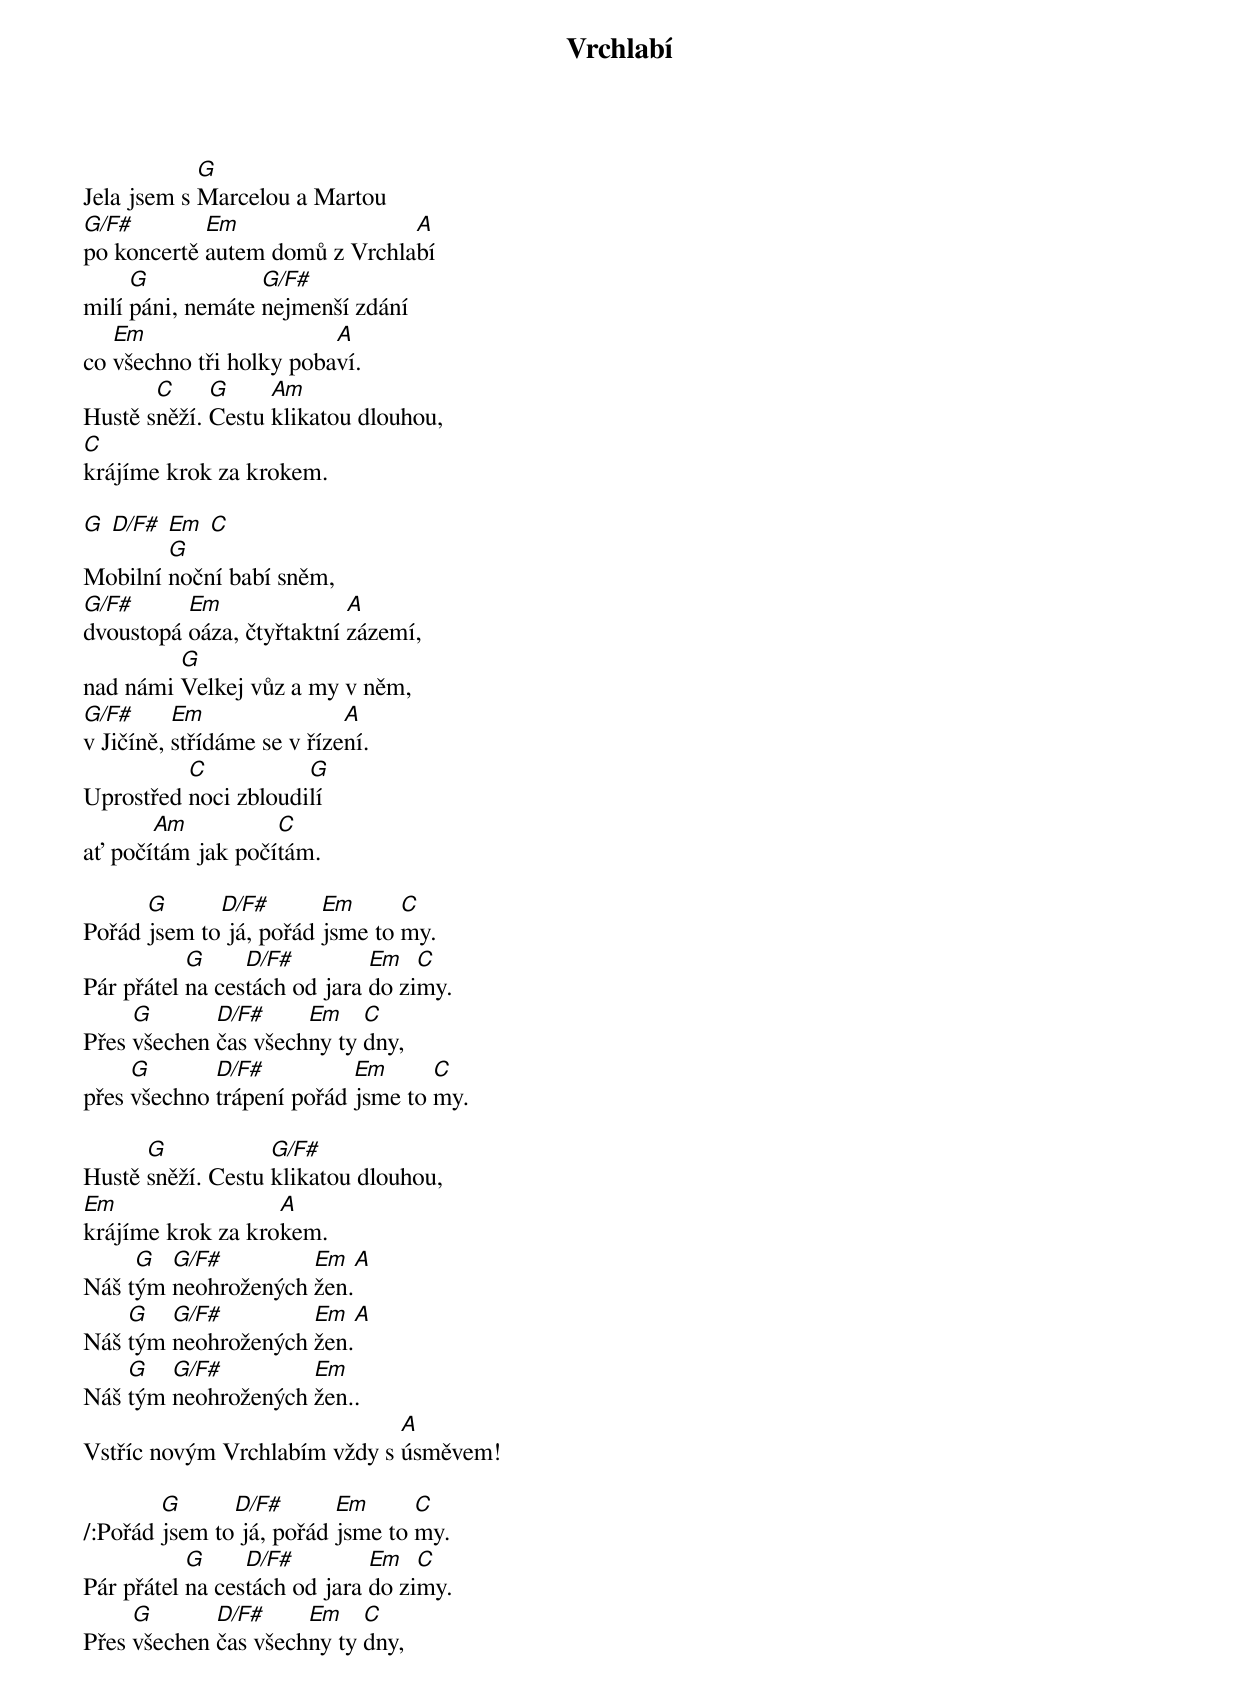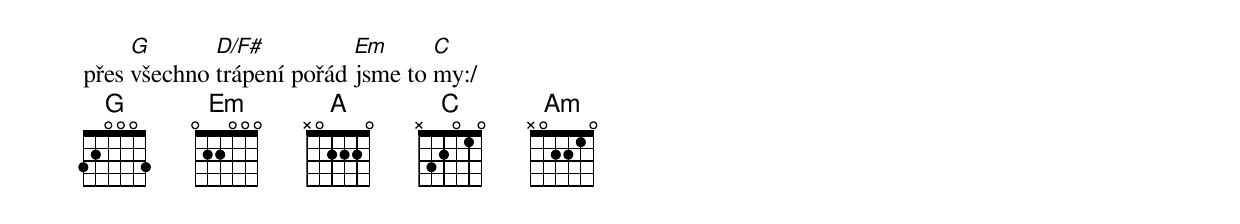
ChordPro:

{title: Vrchlabí}
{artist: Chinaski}
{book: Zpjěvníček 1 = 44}

Jela jsem s [G]Marcelou a Martou
[G/F#]po koncertě [Em]autem domů z Vrchla[A]bí
milí [G]páni, nemáte [G/F#]nejmenší zdání
co [Em]všechno tři holky poba[A]ví.
Hustě s[C]něží. [G]Cestu [Am]klikatou dlouhou,
[C]krájíme krok za krokem.

[G] [D/F#] [Em] [C]
Mobilní [G]noční babí sněm,
[G/F#]dvoustopá [Em]oáza, čtyřtaktní [A]zázemí,
nad námi [G]Velkej vůz a my v něm,
[G/F#]v Jičíně, [Em]střídáme se v říze[A]ní.
Uprostřed [C]noci zbloudi[G]lí
ať počí[Am]tám jak počí[C]tám.

Pořád [G]jsem to[D/F#] já, pořád [Em]jsme to [C]my.
Pár přátel [G]na ces[D/F#]tách od jara [Em]do zi[C]my.
Přes [G]všechen [D/F#]čas všech[Em]ny ty [C]dny,
přes [G]všechno [D/F#]trápení pořád [Em]jsme to [C]my.

Hustě [G]sněží. Cestu [G/F#]klikatou dlouhou,
[Em]krájíme krok za kro[A]kem.
Náš t[G]ým [G/F#]neohrožených [Em]žen.[A]
Náš [G]tým [G/F#]neohrožených [Em]žen.[A]
Náš [G]tým [G/F#]neohrožených [Em]žen..
Vstříc novým Vrchlabím vždy s [A]úsměvem!

/:Pořád [G]jsem to[D/F#] já, pořád [Em]jsme to [C]my.
Pár přátel [G]na ces[D/F#]tách od jara [Em]do zi[C]my.
Přes [G]všechen [D/F#]čas všech[Em]ny ty [C]dny,
přes [G]všechno [D/F#]trápení pořád [Em]jsme to [C]my:/
